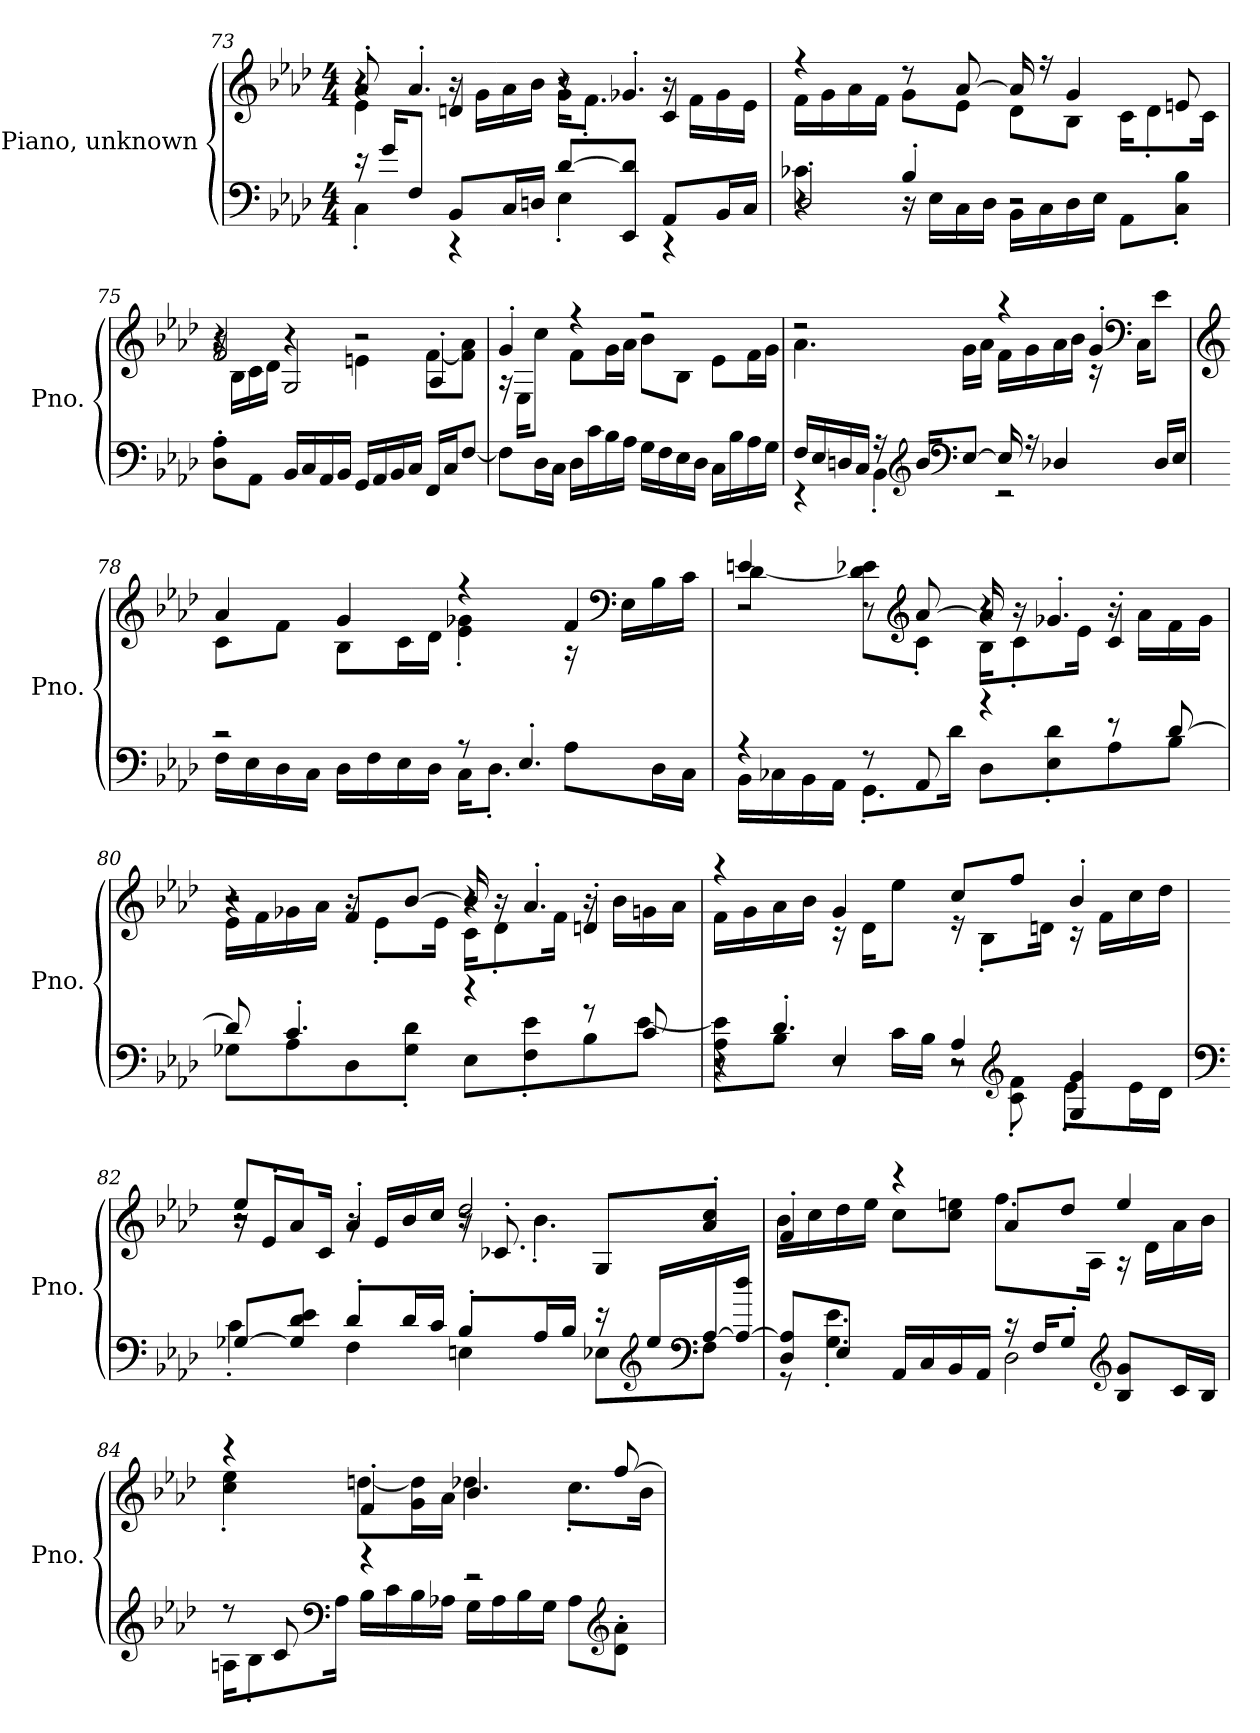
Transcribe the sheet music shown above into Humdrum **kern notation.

**kern	**kern
*part1	*part1
*staff2	*staff1
*I"Piano, unknown	*
*I'Pno.	*
!!LO:PB:g=z
*clefF4	*clefG2
*k[b-e-a-d-]	*k[b-e-a-d-]
*M4/4	*M4/4
=73	=73
*^	*^
*	*	*	*^
16r	4C'\	8a-'/	4e-\	4r
16g/KL	.	.	.	.
8F/J	.	4.a-'/	.	.
8BB-/L	4r	.	16r	4dn/
.	.	.	16g\LL	.
16C/L	.	.	16a-\	.
16Dn/JJ	.	.	16b-\JJ	.
[8d-/L	4E-'\	8r	16g\KL	4r
.	.	.	8.f'\J	.
8EE-/ 8d-/]J	.	4.g-X'/	.	.
8AA-/L	4r	.	16r	4c/
.	.	.	16f\LL	.
16BB-/L	.	.	16g-\	.
16C/JJ	.	.	16e-\JJ	.
*	*	*	*v	*v
=74	=74	=74	=74
*	*^	*	*
4r	4c-X\	2D-'/	4r	16f\LL
.	.	.	.	16g\
.	.	.	.	16a-\
.	.	.	.	16f\JJ
4B-'/	16r	.	8r	8g\L
.	16E-\LL	.	.	.
.	16C\	.	[8a-/	8e-\J
.	16D-\JJ	.	.	.
2r	16BB-\LL	2r	16a-/]	8d-\L
.	16C\	.	16r	.
.	16D-\	.	4g/	8B-\J
.	16E-\JJ	.	.	.
.	8AA-\L	.	.	16c\KL
.	.	.	.	8d-'\
.	8C\' 8B-\'J	.	8en/	.
.	.	.	.	16c\Jk
*v	*v	*v	*	*
!!LO:LB:g=z
=75	=75	=75
*	*	*^
8D-\' 8A-\'L	2f/	16r	4r
.	.	16B-\LL	.
8AA-\J	.	16c\	.
.	.	16d-\JJ	.
16BB-/LL	.	4r	2G/
16C/	.	.	.
16AA-/	.	.	.
16BB-/JJ	.	.	.
16GG/LL	2r	4en\	.
16AA-/	.	.	.
16BB-/	.	.	.
16C/JJ	.	.	.
16FF/LL	.	[8f\L	4A-'/
16C/J	.	.	.
[8F/J	.	8f\] 8a-\J	.
*	*	*v	*v
=76	=76	=76
8F\L]	4g'/	16r
.	.	16E-\KL
16D-\L	.	8cc\J
16C\JJ	.	.
16D-\LL	4r	8f\L
16c\	.	.
16B-\	.	16g\L
16A-\JJ	.	16a-\JJ
16G\LL	2r	8b-\L
16F\	.	.
16E-\	.	8B-\J
16D-\JJ	.	.
16C\LL	.	8e-\L
16B-\	.	.
16A-\	.	16f\L
16G\JJ	.	16g\JJ
!!LO:LB:g=z	!!
=77	=77	=77
*^	*	*
16F/LL	4r	2r	4.a-\
16E-/	.	.	.
16Dn/	.	.	.
16C/JJ	.	.	.
16r	4BB-'\	.	.
*clefG2	*	*	*
16b-/KL	.	.	.
*clefF4	*	*	*
[8E-/J	.	.	16g\LL
.	.	.	16a-\JJ
16E-/]	2r	4r	16f\LL
16r	.	.	16g\
4D-X/	.	.	16a-\
.	.	.	16b-\JJ
.	.	4g'/	16r
*	*	*clefF4	*
.	.	.	16C\KL
16D-/LL	.	.	8e-\J
16E-/JJ	.	.	.
=78	=78	=78	=78
*	*	*clefG2	*
2r	16F\LL	4a-/	8c\L
.	16E-\	.	.
.	16D-\	.	8f\J
.	16C\JJ	.	.
.	16D-\LL	4g/	8B-\L
.	16F\	.	.
.	16E-\	.	16c\L
.	16D-\JJ	.	16d-\JJ
8r	16C\KL	4r	4e-\' 4g-X\'
.	8.D-'\J	.	.
4.E-'/	.	.	.
.	8A-\L	4f/	16r
*	*	*clefF4	*
.	.	.	16E-\LL
.	16D-\L	.	16B-\
.	16C\JJ	.	16c\JJ
!!LO:LB:g=z
=79	=79	=79	=79
*	*	*	*^
4r	16BB-\LL	4en/	[4d-\	2r
.	16C-X\	.	.	.
.	16BB-\	.	.	.
.	16AA-\JJ	.	.	.
8r	8.GG'\L	8r	8d-\] 8e-X\L	.
*	*	*clefG2	*	*
8AA-/	.	[8a-/	8c'\J	.
.	16d-\Jk	.	.	.
4r	8D-\L	16a-/]	16B-\KL	4r
.	.	16r	8c'\	.
.	8E-\' 8d-\'	4.g-X'/	.	.
.	.	.	16e-\Jk	.
8r	8A-\	.	16r	4c'/
.	.	.	16a-\LL	.
[8d-/	8B-\J	.	16f\	.
.	.	.	16g-\JJ	.
=80	=80	=80	=80	=80
8d-/]	8G-X\L	4r	16e-\LL	2r
.	.	.	16f\	.
4.c'/	8A-\	.	16g-X\	.
.	.	.	16a-\JJ	.
.	8D-\	8f/L	16r	.
.	.	.	8e-'\L	.
.	8G-\' 8d-\'J	[8b-/J	.	.
.	.	.	16e-\Jk	.
4r	8E-\L	16b-/]	16c\KL	4r
.	.	16r	8d-'\	.
.	8F\' 8e-\'	4.a-'/	.	.
.	.	.	16f\Jk	.
8r	8B-\	.	16r	4dn'/
.	.	.	16b-\LL	.
8c/	[8e-\J	.	16gn\	.
.	.	.	16a-\JJ	.
*	*	*	*v	*v
!!LO:LB:g=z
=81	=81	=81	=81
*	*^	*	*
8r	8A-\ 8e-\]L	4r	4r	16f\LL
.	.	.	.	16g\
4.d-'/	8B-\J	.	.	16a-\
.	.	.	.	16b-\JJ
.	8r	4E-/	4g/	16r
.	.	.	.	16d-\KL
.	16c\LL	.	.	8ee-\J
.	16B-\JJ	.	.	.
4A-/	8r	2r	8cc/L	16r
.	.	.	.	8B-'\L
*clefG2	*	*	*	*
.	8c\' 8f\'	.	8ff/J	.
.	.	.	.	16dn\Jk
4G/ 4g/	8e-'\L	.	4b-'/	16r
.	.	.	.	16f\LL
.	16e-\L	.	.	16cc\
.	16d-\JJ	.	.	16dd-\JJ
*v	*v	*v	*	*
*	*v	*v
=82	=82
*clefF4	*
*^	*^
*	*	*	*^
[8G-X/L	4c'\	8ee-/L	2r	16r
.	.	.	.	8e-'/L
8G-/] 8d-/ 8e-/J	.	8a-/J	.	.
.	.	.	.	16c/Jk
8d-'/L	4F\	4a-'/	.	16r
.	.	.	.	16e-/LL
16d-/L	.	.	.	16b-/
16c/JJ	.	.	.	16cc/JJ
8B-'/L	4En\	2dd-/	8r	16r
.	.	.	.	8.c-X'/
16A-/L	.	.	4.b-'\	.
16B-/JJ	.	.	.	.
16r	8E-X\L	.	.	8G/L
*clefG2	*	*	*	*
16ee-/LL	.	.	.	.
*clefF4	*	*	*	*
[16A-/	8F\J	.	.	8a-/' 8cc/'J
16A-/_ 16dd-/JJ	.	.	.	.
*	*	*	*v	*v
!!LO:LB:g=z
=83	=83	=83	=83
8D-/ 8A-/]L	8r	4f'/	16b-\LL
.	.	.	16cc\
8E-/J	4.G\' 4.e-\'	.	16dd-\
.	.	.	16ee-\JJ
16AA-/LL	.	4r	8cc\L
16C/	.	.	.
16BB-/	.	.	8cc\ 8een\J
16AA-/JJ	.	.	.
16r	2D-\	8a-/L	8.ff\L
16F/KL	.	.	.
8G'/J	.	8dd-/J	.
.	.	.	16A-\Jk
*clefG2	*	*	*
8B-/ 8g/L	.	4ee/	16r
.	.	.	16d-\LL
16c/L	.	.	16a-\
16B-/JJ	.	.	16b-\JJ
=84	=84	=84	=84
8r	16An\KL	4r	4cc\' 4ee-\'
.	8B-'\	.	.
8c/	.	.	.
*clefF4	*	*	*
.	16A\Jk	.	.
4r	16B-\LL	4f'/	[8ddn\L
.	16c\	.	.
.	16B-\	.	16g\ 16dd\]L
.	16A-X\JJ	.	16a-\JJ
2r	16G\LL	4.b-/	4dd-X\
.	16A-\	.	.
.	16B-\	.	.
.	16G\JJ	.	.
.	8A-\L	.	8.cc'\L
*clefG2	*	*	*
.	8d-\' 8a-\'J	[8ff/	.
.	.	.	16b-\Jk
*v	*v	*	*
*	*v	*v
=	=
*-	*-
